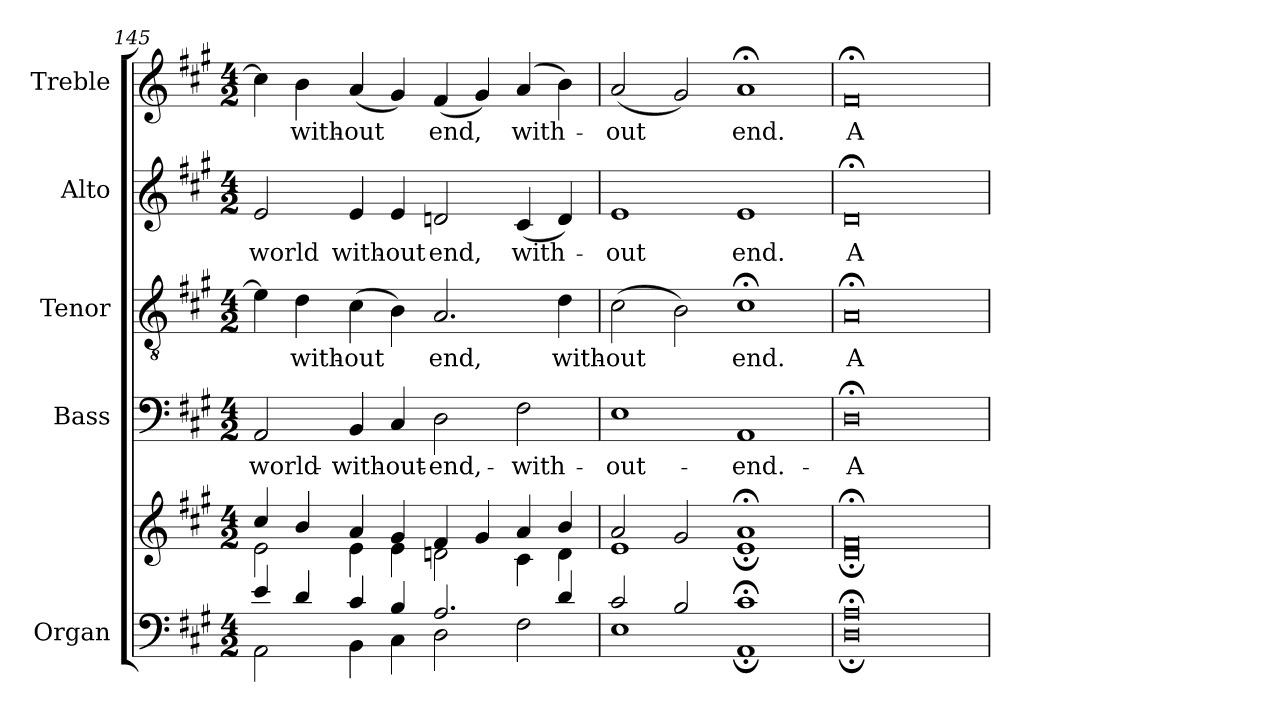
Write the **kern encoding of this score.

**kern	**kern	**kern	**text	**kern	**text	**kern	**text	**kern	**text
*part5	*part5	*part4	*part4	*part3	*part3	*part2	*part2	*part1	*part1
*staff6	*staff5	*staff4	*staff4	*staff3	*staff3	*staff2	*staff2	*staff1	*staff1
*I"Organ	*	*I"Bass	*	*I"Tenor	*	*I"Alto	*	*I"Treble	*
*I'Org.	*	*I'B.	*	*I'T.	*	*I'A.	*	*I'Tr.	*
*clefF4	*clefG2	*clefF4	*	*clefGv2	*	*clefG2	*	*clefG2	*
*	*	*	*	*ITrd7c12	*	*	*	*	*
*k[f#c#g#]	*k[f#c#g#]	*k[f#c#g#]	*	*k[f#c#g#]	*	*k[f#c#g#]	*	*k[f#c#g#]	*
*A:	*A:	*A:	*	*A:	*	*A:	*	*A:	*
*M4/2	*M4/2	*M4/2	*	*M4/2	*	*M4/2	*	*M4/2	*
=145	=145	=145	=145	=145	=145	=145	=145	=145	=145
*^	*^	*	*	*	*	*	*	*	*
!	!	!	!	!	!LO:LY:b:color=#000000	!	!	!	!	!	!
!	!	!	!	!	!	!	!	!	!LO:LY:b:color=#000000	!	!
4ei/	2AAi\	4cc#i/	2ei\	2AAi/	-world-	4Ei\]	.	2ei/	world	4cc#i\]	.
!	!	!	!	!	!	!	!LO:LY:b:color=#000000	!	!	!	!
!	!	!	!	!	!	!	!	!	!	!	!LO:LY:b:color=#000000
4di/	.	4bi/	.	.	.	4Di\	with-	.	.	4bi\	with-
!	!	!	!	!	!LO:LY:b:color=#000000	!	!	!	!	!	!
!	!	!	!	!	!	!	!LO:LY:b:color=#000000	!	!	!	!
!	!	!	!	!	!	!	!	!	!LO:LY:b:color=#000000	!	!
!	!	!	!	!	!	!	!	!	!	!	!LO:LY:b:color=#000000
4c#i/	4BBi\	4ai/	4ei\	4BBi/	-with-	(4C#i\	-out	4ei/	with-	(4ai/	-out
!	!	!	!	!	!LO:LY:b:color=#000000	!	!	!	!	!	!
!	!	!	!	!	!	!	!	!	!LO:LY:b:color=#000000	!	!
4Bi/	4C#i\	4g#i/	4ei\	4C#i/	-out-	4BBi\)	.	4ei/	-out	4g#i/)	.
!	!	!	!	!	!LO:LY:b:color=#000000	!	!	!	!	!	!
!	!	!	!	!	!	!	!LO:LY:b:color=#000000	!	!	!	!
!	!	!	!	!	!	!	!	!	!LO:LY:b:color=#000000	!	!
!	!	!	!	!	!	!	!	!	!	!	!LO:LY:b:color=#000000
2.Ai/	2Di\	4f#i/	2dni\	2Di\	-end,-	2.AAi/	end,	2dni/	end,	(4f#i/	end,
.	.	4g#i/	.	.	.	.	.	.	.	4g#i/)	.
!	!	!	!	!	!LO:LY:b:color=#000000	!	!	!	!	!	!
!	!	!	!	!	!	!	!	!	!LO:LY:b:color=#000000	!	!
!	!	!	!	!	!	!	!	!	!	!	!LO:LY:b:color=#000000
.	2F#i\	4ai/	4c#i\	2F#i\	-with-	.	.	(4c#i/	with-	(4ai/	with-
!	!	!	!	!	!	!	!LO:LY:b:color=#000000	!	!	!	!
4di/	.	4bi/	4di\	.	.	4Di\	with-	4di/)	.	4bi\)	.
=146	=146	=146	=146	=146	=146	=146	=146	=146	=146	=146	=146
!	!	!	!	!	!LO:LY:b:color=#000000	!	!	!	!	!	!
!	!	!	!	!	!	!	!LO:LY:b:color=#000000	!	!	!	!
!	!	!	!	!	!	!	!	!	!LO:LY:b:color=#000000	!	!
!	!	!	!	!	!	!	!	!	!	!	!LO:LY:b:color=#000000
2c#i/	1Ei	2ai/	1ei	1Ei	-out-	(2C#i\	-out	1ei	-out	(2ai/	-out
2Bi/	.	2g#i/	.	.	.	2BBi\)	.	.	.	2g#i/)	.
!	!	!	!	!	!LO:LY:b:color=#000000	!	!	!	!	!	!
!	!	!	!	!	!	!	!LO:LY:b:color=#000000	!	!	!	!
!	!	!	!	!	!	!	!	!	!LO:LY:b:color=#000000	!	!
!	!	!	!	!	!	!	!	!	!	!	!LO:LY:b:color=#000000
1c#;i	1AA;i	1a;i	1e;i	1AAi	-end.-	1C#;i	end.	1ei	end.	1a;i	end.
=147	=147	=147	=147	=147	=147	=147	=147	=147	=147	=147	=147
!	!	!	!	!	!LO:LY:b:color=#000000	!	!	!	!	!	!
!	!	!	!	!	!	!	!LO:LY:b:color=#000000	!	!	!	!
!	!	!	!	!	!	!	!	!	!LO:LY:b:color=#000000	!	!
!	!	!	!	!	!	!	!	!	!	!	!LO:LY:b:color=#000000
0A;i	0D;i	0f#;i	0d;i	0D;i	-A-	0AA;i	A-	0d;i	A-	0f#;i	A-
*v	*v	*	*	*	*	*	*	*	*	*	*
*	*v	*v	*	*	*	*	*	*	*	*
=	=	=	=	=	=	=	=	=	=
*-	*-	*-	*-	*-	*-	*-	*-	*-	*-
